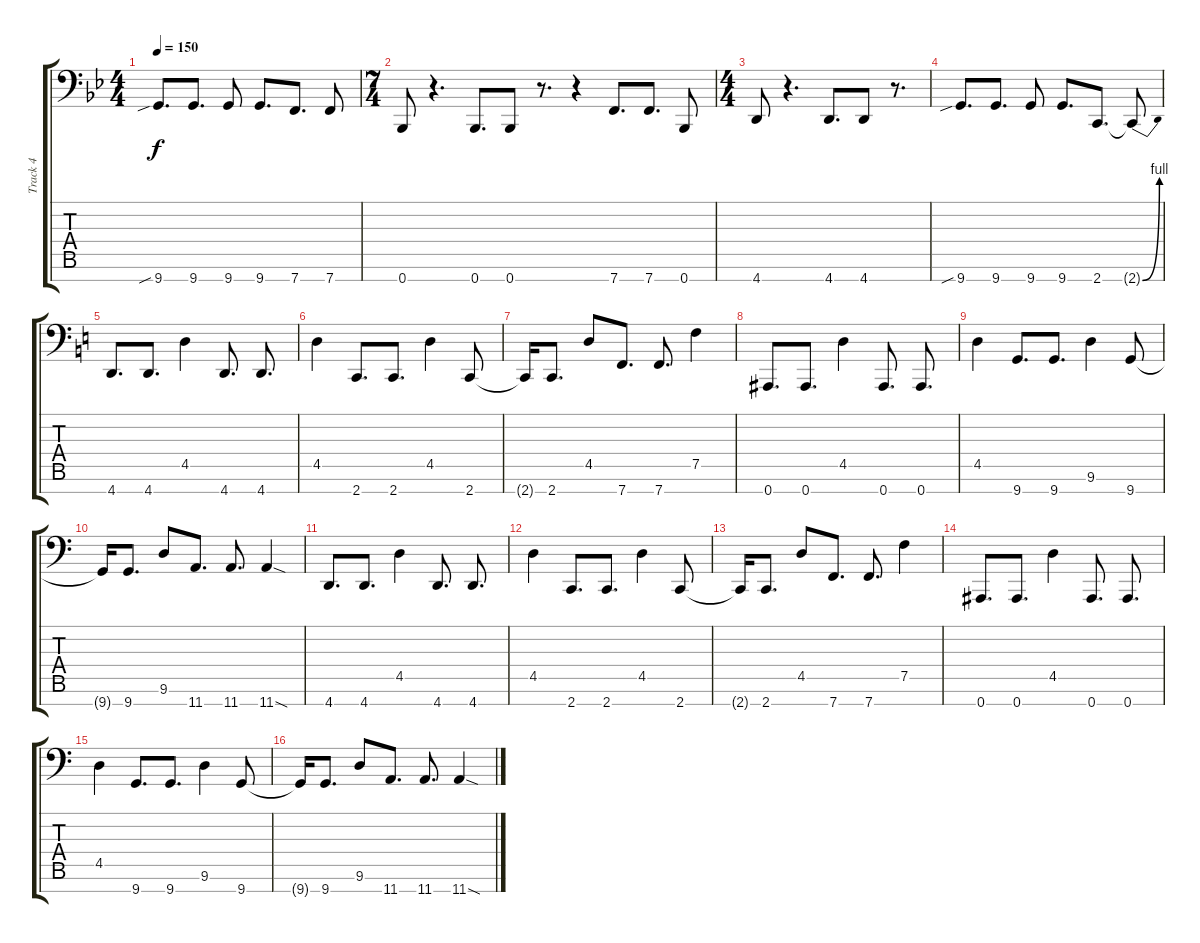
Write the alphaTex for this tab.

\track ("Track 4" "Track 4") {instrument electricbassfinger}
\staff {score tabs}
\tuning (Eb3 Bb2 F2 Eb2 Bb1 F1 Bb0) {hide}
\ts (4 4)
\tempo 150
\clef f4
\ks bb
9.7{sib}.8{d dy f} 9.7.8{d} 9.7.8 9.7.8{d} 7.7.8{d} 7.7.8 |
\ts (7 4)
0.7.8 r.4{d} 0.7.8{d} 0.7.8 r.8{d} r.4 7.7.8{d} 7.7.8{d} 0.7.8 |
\ts (4 4)
4.7.8 r.4{d} 4.7.8{d} 4.7.8 r.8{d} |
9.7{sib}.8{d} 9.7.8{d} 9.7.8 9.7.8{d} 2.7.8{d} 2.7{be (bend 0 0 60 4) t}.8 |
\ks c
4.7.8{d} 4.7.8{d} 4.5.4 4.7.8{d} 4.7.8{d} |
4.5.4 2.7.8{d} 2.7.8{d} 4.5.4 2.7.8 |
2.7{t}.16 2.7.8{d} 4.5.8 7.7.8{d} 7.7.8{d} 7.5.4 |
0.7.8{d} 0.7.8{d} 4.5.4 0.7.8{d} 0.7.8{d} |
4.5.4 9.7.8{d} 9.7.8{d} 9.6.4 9.7.8 |
9.7{t}.16 9.7.8{d} 9.6.8 11.7.8{d} 11.7.8{d} 11.7{sod}.4 |
4.7.8{d} 4.7.8{d} 4.5.4 4.7.8{d} 4.7.8{d} |
4.5.4 2.7.8{d} 2.7.8{d} 4.5.4 2.7.8 |
2.7{t}.16 2.7.8{d} 4.5.8 7.7.8{d} 7.7.8{d} 7.5.4 |
0.7.8{d} 0.7.8{d} 4.5.4 0.7.8{d} 0.7.8{d} |
4.5.4 9.7.8{d} 9.7.8{d} 9.6.4 9.7.8 |
9.7{t}.16 9.7.8{d} 9.6.8 11.7.8{d} 11.7.8{d} 11.7{sod}.4
